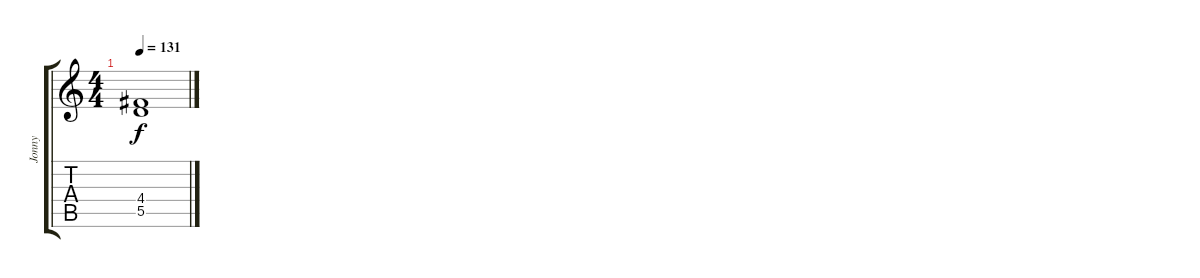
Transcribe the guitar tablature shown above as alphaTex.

\track ("Jonny" "Jonny") {instrument electricguitarclean}
\staff {score tabs}
\tuning (E4 B3 G3 D3 A2 E2) {hide}
\ts (4 4)
\tempo 131
\clef g2
\ks c
(4.4{t} 5.5{t}).1{dy f}
